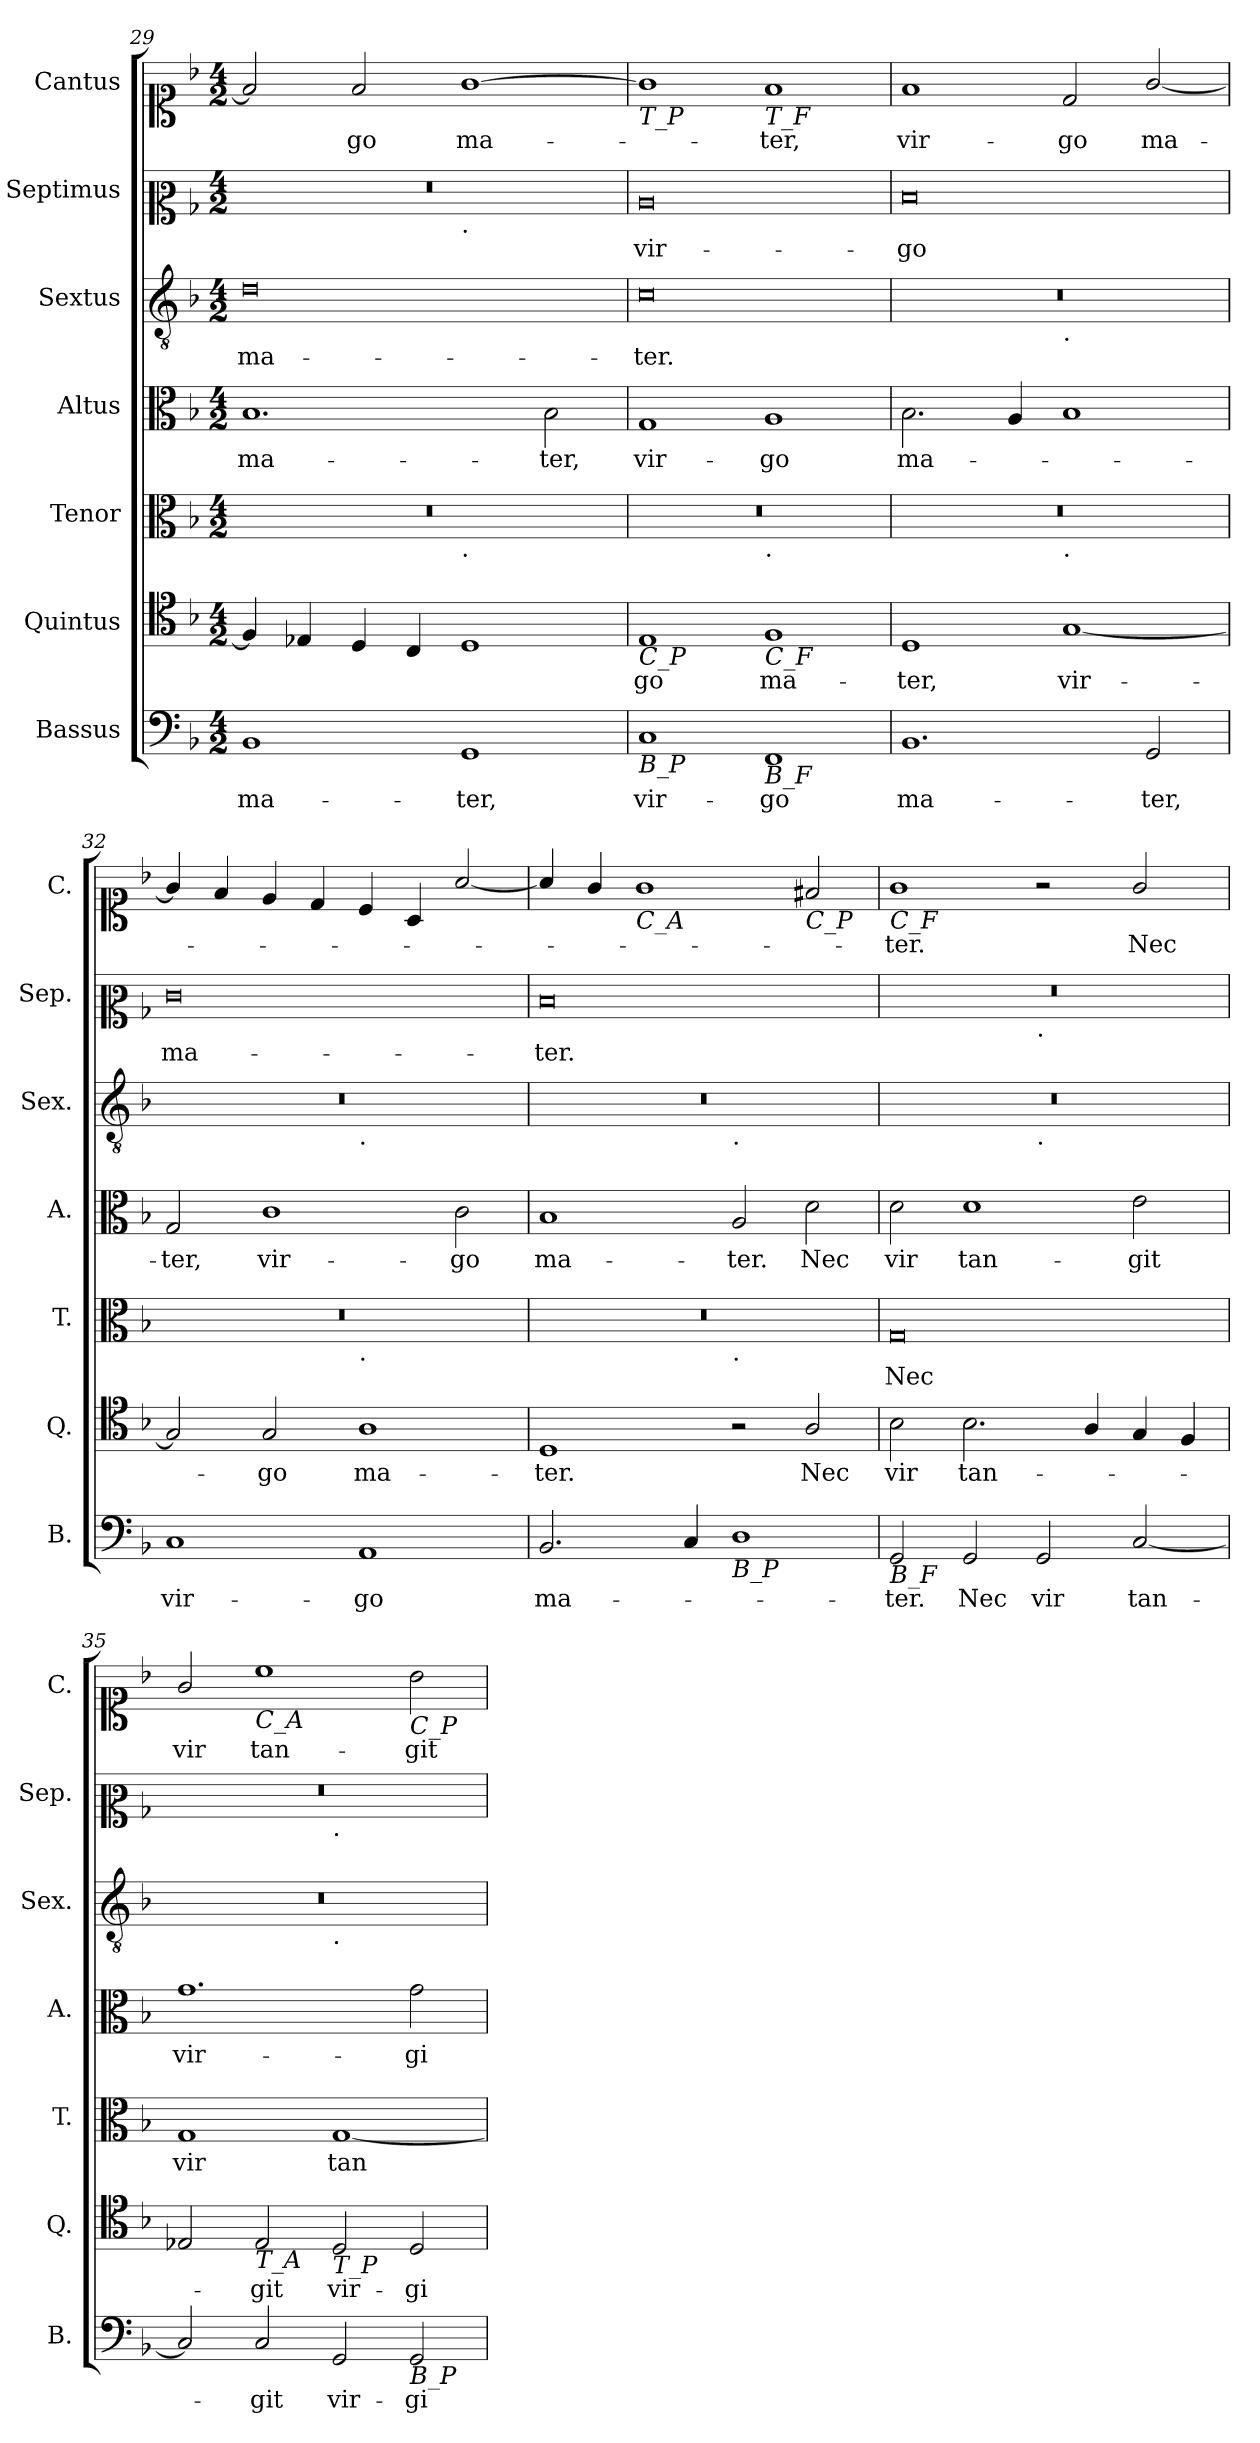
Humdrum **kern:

**kern	**text	**kern	**text	**kern	**text	**kern	**text	**kern	**text	**kern	**text	**kern	**text
*part7	*part7	*part6	*part6	*part5	*part5	*part4	*part4	*part3	*part3	*part2	*part2	*part1	*part1
*staff7	*staff7	*staff6	*staff6	*staff5	*staff5	*staff4	*staff4	*staff3	*staff3	*staff2	*staff2	*staff1	*staff1
*I"Bassus	*	*I"Quintus	*	*I"Tenor	*	*I"Altus	*	*I"Sextus	*	*I"Septimus	*	*I"Cantus	*
*I'B.	*	*I'Q.	*	*I'T.	*	*I'A.	*	*I'Sex.	*	*I'Sep.	*	*I'C.	*
*clefF4	*	*clefC4	*	*clefC3	*	*clefC3	*	*clefGv2	*	*clefC2	*	*clefC1	*
*k[b-]	*	*k[b-]	*	*k[b-]	*	*k[b-]	*	*k[b-]	*	*k[b-]	*	*k[b-]	*
*F:	*	*F:	*	*F:	*	*F:	*	*F:	*	*F:	*	*F:	*
*M4/2	*	*M4/2	*	*M4/2	*	*M4/2	*	*M4/2	*	*M4/2	*	*M4/2	*
=29	=29	=29	=29	=29	=29	=29	=29	=29	=29	=29	=29	=29	=29
!	!LO:LY:b	!	!	!	!	!	!LO:LY:b	!	!LO:LY:b	!	!	!	!
*	*	*	*	*^	*	*	*	*	*	*^	*	*	*
1BB-	ma-	4F/]	.	0r	1ryy	.	1.B-	ma-	0d	ma-	0r	1ryy	.	2f/]	.
.	.	4E-X/	.	.	.	.	.	.	.	.	.	.	.	.	.
!	!	!	!	!	!	!	!	!	!	!	!	!	!	!	!LO:LY:b
.	.	4D/	.	.	.	.	.	.	.	.	.	.	.	2f/	-go
.	.	4C/	.	.	.	.	.	.	.	.	.	.	.	.	.
!	!	!	!	!	!	!	!	!	!	!	!	!LO:TX:b:t=.	!	!	!
!	!	!	!	!	!LO:TX:b:t=.	!	!	!	!	!	!	!	!	!	!
!	!LO:LY:b	!	!	!	!	!	!	!	!	!	!	!	!	!	!LO:LY:b
1GG	-ter,	1D	.	.	1ryy	.	.	.	.	.	.	1ryy	.	[1g	ma-
!	!	!	!	!	!	!	!	!LO:LY:b	!	!	!	!	!	!	!
.	.	.	.	.	.	.	2B-\	-ter,	.	.	.	.	.	.	.
=30	=30	=30	=30	=30	=30	=30	=30	=30	=30	=30	=30	=30	=30	=30	=30
!	!	!	!	!	!	!	!	!	!	!	!	!	!	!LO:TX:b:i:t=T_P	!
!	!	!LO:TX:b:i:t=C_P	!	!	!	!	!	!	!	!	!	!	!	!	!
!LO:TX:b:i:t=B_P	!	!	!	!	!	!	!	!	!	!	!	!	!	!	!
!	!LO:LY:b	!	!LO:LY:b	!	!	!	!	!LO:LY:b	!	!LO:LY:b	!	!	!LO:LY:b	!	!
*	*	*	*	*	*	*	*	*	*	*	*v	*v	*	*	*
1C	vir-	1E	-go	0r	1ryy	.	1G	vir-	0c	-ter.	0c	vir-	1g]	.
!	!	!	!	!	!	!	!	!	!	!	!	!	!LO:TX:b:i:t=T_F	!
!	!	!	!	!	!LO:TX:b:t=.	!	!	!	!	!	!	!	!	!
!	!	!LO:TX:b:i:t=C_F	!	!	!	!	!	!	!	!	!	!	!	!
!LO:TX:b:i:t=B_F	!	!	!	!	!	!	!	!	!	!	!	!	!	!
!	!LO:LY:b	!	!LO:LY:b	!	!	!	!	!LO:LY:b	!	!	!	!	!	!LO:LY:b
1FF	-go	1F	ma-	.	1ryy	.	1A	-go	.	.	.	.	1f	-ter,
=31	=31	=31	=31	=31	=31	=31	=31	=31	=31	=31	=31	=31	=31	=31
!	!LO:LY:b	!	!LO:LY:b	!	!	!	!	!LO:LY:b	!	!	!	!LO:LY:b	!	!LO:LY:b
*	*	*	*	*	*	*	*	*	*^	*	*	*	*	*
1.BB-	ma-	1D	-ter,	0r	1ryy	.	2.B-\	ma-	0r	1ryy	.	0d	-go	1f	vir-
.	.	.	.	.	.	.	4A/	.	.	.	.	.	.	.	.
!	!	!	!	!	!	!	!	!	!	!LO:TX:b:t=.	!	!	!	!	!
!	!	!	!	!	!LO:TX:b:t=.	!	!	!	!	!	!	!	!	!	!
!	!	!	!LO:LY:b	!	!	!	!	!	!	!	!	!	!	!	!LO:LY:b
.	.	[1G	vir-	.	1ryy	.	1B-	.	.	1ryy	.	.	.	2d/	-go
!	!LO:LY:b	!	!	!	!	!	!	!	!	!	!	!	!	!	!LO:LY:b
2GG/	-ter,	.	.	.	.	.	.	.	.	.	.	.	.	[2g/	ma-
=32	=32	=32	=32	=32	=32	=32	=32	=32	=32	=32	=32	=32	=32	=32	=32
!	!LO:LY:b	!	!	!	!	!	!	!LO:LY:b	!	!	!	!	!LO:LY:b	!	!
1C	vir-	2G/]	.	0r	1ryy	.	2G/	-ter,	0r	1ryy	.	0e	ma-	4g/]	.
.	.	.	.	.	.	.	.	.	.	.	.	.	.	4f/	.
!	!	!	!LO:LY:b	!	!	!	!	!LO:LY:b	!	!	!	!	!	!	!
.	.	2G/	-go	.	.	.	1c	vir-	.	.	.	.	.	4e/	.
.	.	.	.	.	.	.	.	.	.	.	.	.	.	4d/	.
!	!	!	!	!	!	!	!	!	!	!LO:TX:b:t=.	!	!	!	!	!
!	!	!	!	!	!LO:TX:b:t=.	!	!	!	!	!	!	!	!	!	!
!	!LO:LY:b	!	!LO:LY:b	!	!	!	!	!	!	!	!	!	!	!	!
1AA	-go	1A	ma-	.	1ryy	.	.	.	.	1ryy	.	.	.	4c/	.
.	.	.	.	.	.	.	.	.	.	.	.	.	.	4A/	.
!	!	!	!	!	!	!	!	!LO:LY:b	!	!	!	!	!	!	!
.	.	.	.	.	.	.	2c\	-go	.	.	.	.	.	[2a/	.
=33	=33	=33	=33	=33	=33	=33	=33	=33	=33	=33	=33	=33	=33	=33	=33
!	!LO:LY:b	!	!LO:LY:b	!	!	!	!	!LO:LY:b	!	!	!	!	!LO:LY:b	!	!
2.BB-/	ma-	1D	-ter.	0r	1ryy	.	1B-	ma-	0r	1ryy	.	0d	-ter.	4a/]	.
.	.	.	.	.	.	.	.	.	.	.	.	.	.	4g/	.
!	!	!	!	!	!	!	!	!	!	!	!	!	!	!LO:TX:b:i:t=C_A	!
.	.	.	.	.	.	.	.	.	.	.	.	.	.	1g	.
4C/	.	.	.	.	.	.	.	.	.	.	.	.	.	.	.
!	!	!	!	!	!	!	!	!	!	!LO:TX:b:t=.	!	!	!	!	!
!	!	!	!	!	!LO:TX:b:t=.	!	!	!	!	!	!	!	!	!	!
!LO:TX:b:i:t=B_P	!	!	!	!	!	!	!	!	!	!	!	!	!	!	!
!	!	!	!	!	!	!	!	!LO:LY:b	!	!	!	!	!	!	!
1D	.	2r	.	.	1ryy	.	2A/	-ter.	.	1ryy	.	.	.	.	.
!	!	!	!	!	!	!	!	!	!	!	!	!	!	!LO:TX:b:i:t=C_P	!
!	!	!	!LO:LY:b	!	!	!	!	!LO:LY:b	!	!	!	!	!	!	!
.	.	2A/	Nec	.	.	.	2d\	Nec	.	.	.	.	.	2f#X/	.
=34	=34	=34	=34	=34	=34	=34	=34	=34	=34	=34	=34	=34	=34	=34	=34
!	!	!	!	!	!	!	!	!	!	!	!	!	!	!LO:TX:b:i:t=C_F	!
!LO:TX:b:i:t=B_F	!	!	!	!	!	!	!	!	!	!	!	!	!	!	!
!	!LO:LY:b	!	!LO:LY:b	!	!	!LO:LY:b	!	!LO:LY:b	!	!	!	!	!	!	!LO:LY:b
*	*	*	*	*v	*v	*	*	*	*	*	*	*^	*	*	*
2GG/	-ter.	2B-\	vir	0G	Nec	2d\	vir	0r	1ryy	.	0r	1ryy	.	1g	-ter.
!	!LO:LY:b	!	!LO:LY:b	!	!	!	!LO:LY:b	!	!	!	!	!	!	!	!
2GG/	Nec	2.B-\	tan-	.	.	1d	tan-	.	.	.	.	.	.	.	.
!	!	!	!	!	!	!	!	!	!	!	!	!LO:TX:b:t=.	!	!	!
!	!	!	!	!	!	!	!	!	!LO:TX:b:t=.	!	!	!	!	!	!
!	!LO:LY:b	!	!	!	!	!	!	!	!	!	!	!	!	!	!
2GG/	vir	.	.	.	.	.	.	.	1ryy	.	.	1ryy	.	2r	.
.	.	4A/	.	.	.	.	.	.	.	.	.	.	.	.	.
!	!LO:LY:b	!	!	!	!	!	!LO:LY:b	!	!	!	!	!	!	!	!LO:LY:b
[2C/	tan-	4G/	.	.	.	2e\	-git	.	.	.	.	.	.	2g/	Nec
.	.	4F/	.	.	.	.	.	.	.	.	.	.	.	.	.
=35	=35	=35	=35	=35	=35	=35	=35	=35	=35	=35	=35	=35	=35	=35	=35
!	!	!	!	!	!LO:LY:b	!	!LO:LY:b	!	!	!	!	!	!	!	!LO:LY:b
2C/]	.	2E-X/	.	1G	vir	1.g	vir-	0r	1ryy	.	0r	1ryy	.	2g/	vir
!	!	!	!	!	!	!	!	!	!	!	!	!	!	!LO:TX:b:i:t=C_A	!
!	!	!LO:TX:b:i:t=T_A	!	!	!	!	!	!	!	!	!	!	!	!	!
!	!LO:LY:b	!	!LO:LY:b	!	!	!	!	!	!	!	!	!	!	!	!LO:LY:b
2C/	-git	2E-/	-git	.	.	.	.	.	.	.	.	.	.	1cc	tan-
!	!	!	!	!	!	!	!	!	!	!	!	!LO:TX:b:t=.	!	!	!
!	!	!	!	!	!	!	!	!	!LO:TX:b:t=.	!	!	!	!	!	!
!	!	!LO:TX:b:i:t=T_P	!	!	!	!	!	!	!	!	!	!	!	!	!
!	!LO:LY:b	!	!LO:LY:b	!	!LO:LY:b	!	!	!	!	!	!	!	!	!	!
2GG/	vir-	2D/	vir-	[1G	tan-	.	.	.	1ryy	.	.	1ryy	.	.	.
!	!	!	!	!	!	!	!	!	!	!	!	!	!	!LO:TX:b:i:t=C_P	!
!LO:TX:b:i:t=B_P	!	!	!	!	!	!	!	!	!	!	!	!	!	!	!
!	!LO:LY:b	!	!LO:LY:b	!	!	!	!LO:LY:b	!	!	!	!	!	!	!	!LO:LY:b
2GG/	-gi-	2D/	-gi-	.	.	2g\	-gi-	.	.	.	.	.	.	2b-\	-git
*	*	*	*	*	*	*	*	*v	*v	*	*	*	*	*	*
*	*	*	*	*	*	*	*	*	*	*v	*v	*	*	*
=	=	=	=	=	=	=	=	=	=	=	=	=	=
*-	*-	*-	*-	*-	*-	*-	*-	*-	*-	*-	*-	*-	*-
